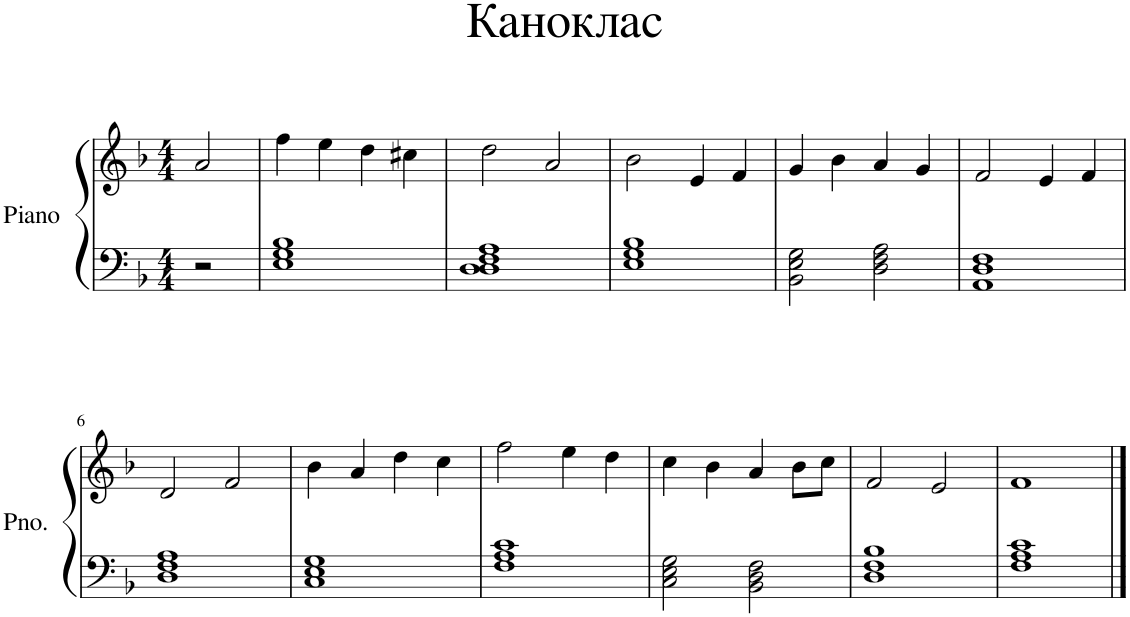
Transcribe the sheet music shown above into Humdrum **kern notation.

**kern	**kern
*part1	*part1
*staff2	*staff1
*I"Piano	*
*I'Pno.	*
*clefF4	*clefG2
*k[b-]	*k[b-]
*M4/4	*M4/4
=	=
2r	2a/
=1	=1
1E 1G 1B-	4ff\
.	4ee\
.	4dd\
.	4cc#X\
=2	=2
1D 1D 1F 1A	2dd\
.	2a/
=3	=3
1E 1G 1B-	2b-\
.	4e/
.	4f/
=4	=4
2BB-\ 2E\ 2G\	4g/
.	4b-\
2D\ 2F\ 2A\	4a/
.	4g/
=5	=5
1AA 1D 1F	2f/
.	4e/
.	4f/
!!LO:LB:g=z
=6	=6
1D 1F 1A	2d/
.	2f/
=7	=7
1C 1E 1G	4b-\
.	4a/
.	4dd\
.	4cc\
=8	=8
1F 1A 1c	2ff\
.	4ee\
.	4dd\
=9	=9
2C\ 2E\ 2G\	4cc\
.	4b-\
2BB-\ 2D\ 2F\	4a/
.	8b-\L
.	8cc\J
=10	=10
1D 1F 1B-	2f/
.	2e/
=11	=11
1F 1A 1c	1f
==	==
*-	*-
